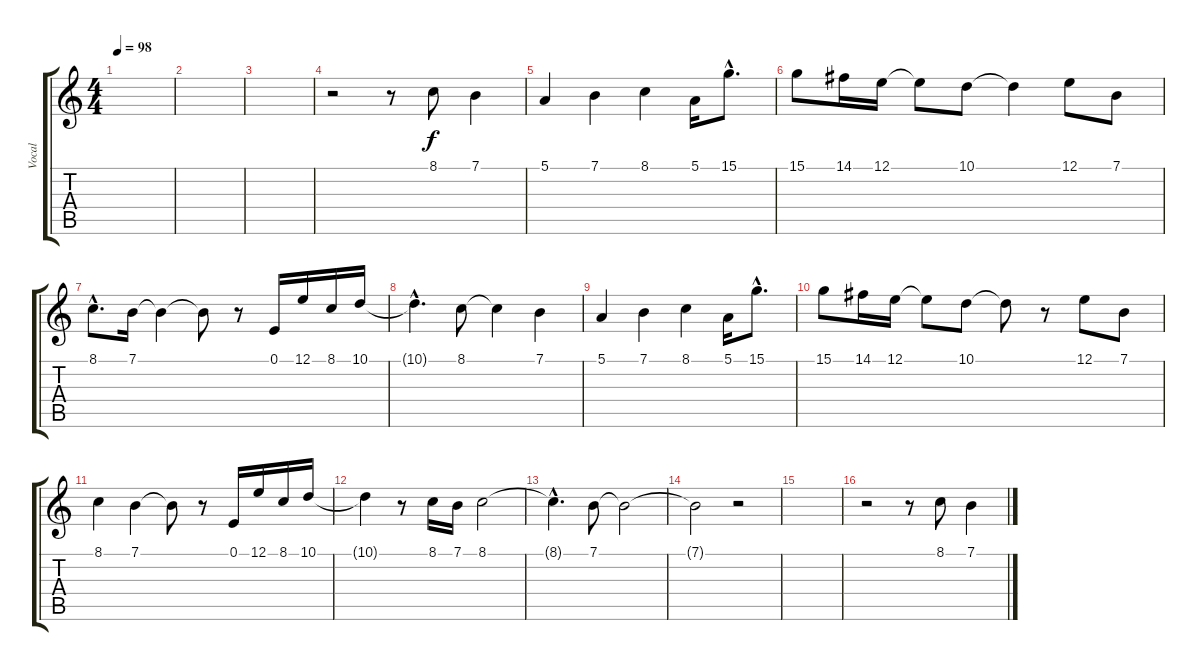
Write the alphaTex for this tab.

\track ("Vocal" "Vocal") {instrument pad6metallic}
\staff {score tabs}
\tuning (E4 B3 G3 D3 A2 E2) {hide}
\ts (4 4)
\tempo 98
\clef g2
\ks c
|
|
|
r.2 r.8 8.1.8 7.1.4 |
5.1.4 7.1.4 8.1.4 5.1.16 15.1{hac}.8{d} |
15.1.8 14.1.16 12.1.16 12.1{t}.8 10.1.8 10.1{t}.4 12.1.8 7.1.8 |
8.1{hac}.8{d} 7.1.16 7.1{t}.4 7.1{t}.8 r.8 0.1.16 12.1.16 8.1.16 10.1.16 |
10.1{hac t}.4{d} 8.1.8 8.1{t}.4 7.1.4 |
5.1.4 7.1.4 8.1.4 5.1.16 15.1{hac}.8{d} |
15.1.8 14.1.16 12.1.16 12.1{t}.8 10.1.8 10.1{t}.8 r.8 12.1.8 7.1.8 |
8.1.4 7.1.4 7.1{t}.8 r.8 0.1.16 12.1.16 8.1.16 10.1.16 |
10.1{t}.4 r.8 8.1.16 7.1.16 8.1.2 |
8.1{hac t}.4{d} 7.1.8 7.1{t}.2 |
7.1{t}.2 r.2 |
|
r.2 r.8 8.1.8 7.1.4
